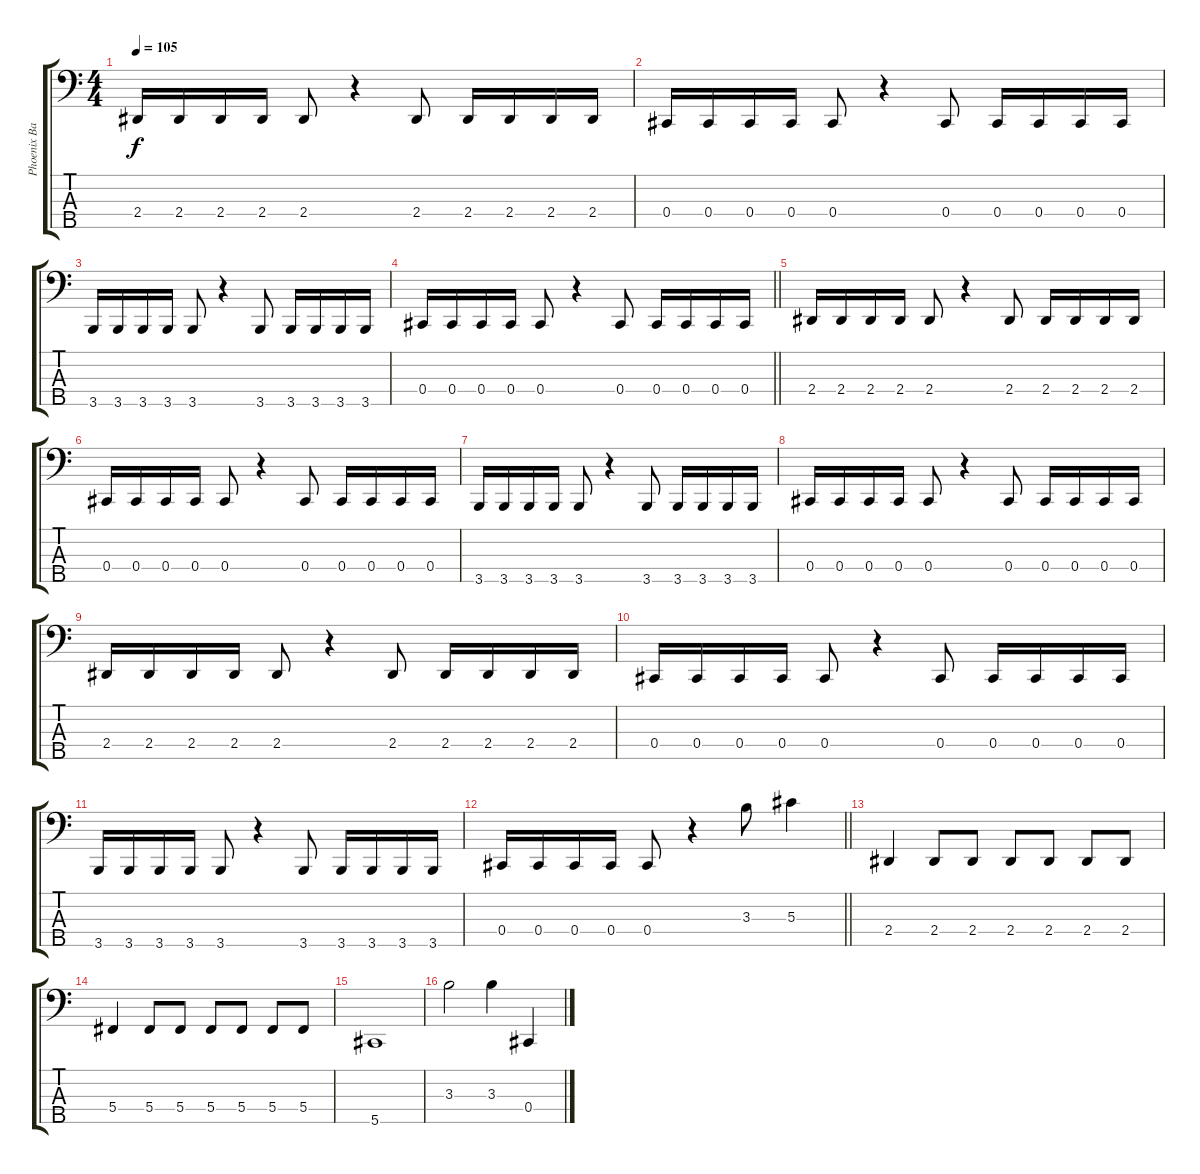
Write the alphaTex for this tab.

\track ("Phoenix Bass1" "Phoenix Ba") {instrument electricbasspick}
\staff {score tabs}
\tuning (Db3 Gb2 Ab2 Db1 Ab0) {hide}
\ts (4 4)
\tempo 105
\clef f4
\ks c
2.4.16{dy f} 2.4.16 2.4.16 2.4.16 2.4.8 r.4 2.4.8 2.4.16 2.4.16 2.4.16 2.4.16 |
0.4.16 0.4.16 0.4.16 0.4.16 0.4.8 r.4 0.4.8 0.4.16 0.4.16 0.4.16 0.4.16 |
3.5.16 3.5.16 3.5.16 3.5.16 3.5.8 r.4 3.5.8 3.5.16 3.5.16 3.5.16 3.5.16 |
\barLineRight lightlight
0.4.16 0.4.16 0.4.16 0.4.16 0.4.8 r.4 0.4.8 0.4.16 0.4.16 0.4.16 0.4.16 |
2.4.16 2.4.16 2.4.16 2.4.16 2.4.8 r.4 2.4.8 2.4.16 2.4.16 2.4.16 2.4.16 |
0.4.16 0.4.16 0.4.16 0.4.16 0.4.8 r.4 0.4.8 0.4.16 0.4.16 0.4.16 0.4.16 |
3.5.16 3.5.16 3.5.16 3.5.16 3.5.8 r.4 3.5.8 3.5.16 3.5.16 3.5.16 3.5.16 |
0.4.16 0.4.16 0.4.16 0.4.16 0.4.8 r.4 0.4.8 0.4.16 0.4.16 0.4.16 0.4.16 |
2.4.16 2.4.16 2.4.16 2.4.16 2.4.8 r.4 2.4.8 2.4.16 2.4.16 2.4.16 2.4.16 |
0.4.16 0.4.16 0.4.16 0.4.16 0.4.8 r.4 0.4.8 0.4.16 0.4.16 0.4.16 0.4.16 |
3.5.16 3.5.16 3.5.16 3.5.16 3.5.8 r.4 3.5.8 3.5.16 3.5.16 3.5.16 3.5.16 |
\barLineRight lightlight
0.4.16 0.4.16 0.4.16 0.4.16 0.4.8 r.4 3.3.8 5.3.4 |
2.4.4 2.4.8 2.4.8 2.4.8 2.4.8 2.4.8 2.4.8 |
5.4.4 5.4.8 5.4.8 5.4.8 5.4.8 5.4.8 5.4.8 |
5.5.1 |
3.3.2 3.3.4 0.4.4
